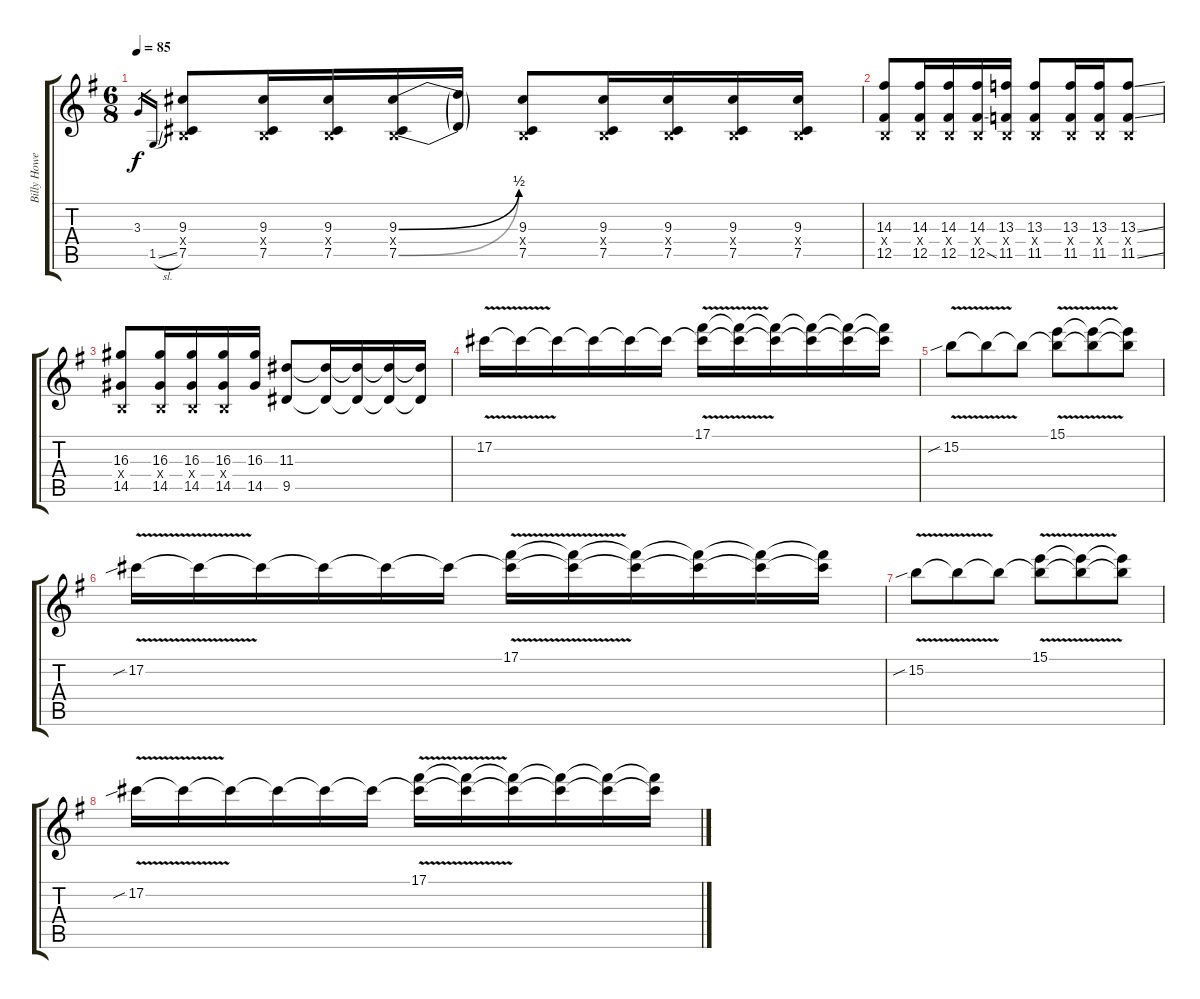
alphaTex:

\track ("Billy Howerdel" "Billy Howe") {instrument distortionguitar}
\staff {score tabs}
\tuning (Db4 Ab3 E3 B2 Gb2 Db2) {hide}
\ts (6 8)
\tempo 85
\clef g2
\ks eminor
3.3.16{gr dy f} 1.5{sl}.16{gr} (9.3 0.4{x} 7.5).8 (9.3 0.4{x} 7.5).16 (9.3 0.4{x} 7.5).16 (9.3{be (bend 0 0 60 2)} 0.4{x} 7.5{be (bend 0 0 60 2)}).16 (9.3{t} 7.5{t}).16 (9.3 0.4{x} 7.5).8 (9.3 0.4{x} 7.5).16 (9.3 0.4{x} 7.5).16 (9.3 0.4{x} 7.5).16 (9.3 0.4{x} 7.5).16 |
(14.3 0.4{x} 12.5).8 (14.3 0.4{x} 12.5).16 (14.3 0.4{x} 12.5).16 (14.3 0.4{x} 12.5{ss}).16 (13.3 0.4{x} 11.5).16 (13.3 0.4{x} 11.5).8 (13.3 0.4{x} 11.5).16 (13.3 0.4{x} 11.5).16 (13.3{ss} 0.4{x} 11.5{ss}).8 |
(16.3 0.4{x} 14.5).8 (16.3 0.4{x} 14.5).16 (16.3 0.4{x} 14.5).16 (16.3 0.4{x} 14.5).16 (16.3 14.5).16 (11.3 9.5).8 (11.3{t} 9.5{t}).16 (11.3{t} 9.5{t}).16 (11.3{t} 9.5{t}).16 (11.3{t} 9.5{t}).16{volume 0} |
17.2{v}.16{volume 16} 17.2{t}.16 17.2{t}.16 17.2{t}.16 17.2{t}.16 17.2{t}.16 (17.1{v} 17.2{t}).16 (17.1{t} 17.2{t}).16 (17.1{t} 17.2{t}).16 (17.1{t} 17.2{t}).16 (17.1{t} 17.2{t}).16 (17.1{t} 17.2{t}).16 |
15.2{v sib}.8 15.2{t}.8 15.2{t}.8 (15.1{v} 15.2{t}).8 (15.1{t} 15.2{t}).8 (15.1{t} 15.2{t}).8 |
17.2{v sib}.16 17.2{t}.16 17.2{t}.16 17.2{t}.16 17.2{t}.16 17.2{t}.16 (17.1{v} 17.2{t}).16 (17.1{t} 17.2{t}).16 (17.1{t} 17.2{t}).16 (17.1{t} 17.2{t}).16 (17.1{t} 17.2{t}).16 (17.1{t} 17.2{t}).16 |
15.2{v sib}.8 15.2{t}.8 15.2{t}.8 (15.1{v} 15.2{t}).8 (15.1{t} 15.2{t}).8 (15.1{t} 15.2{t}).8 |
17.2{v sib}.16 17.2{t}.16 17.2{t}.16 17.2{t}.16 17.2{t}.16 17.2{t}.16 (17.1{v} 17.2{t}).16 (17.1{t} 17.2{t}).16 (17.1{t} 17.2{t}).16 (17.1{t} 17.2{t}).16 (17.1{t} 17.2{t}).16 (17.1{t} 17.2{t}).16
